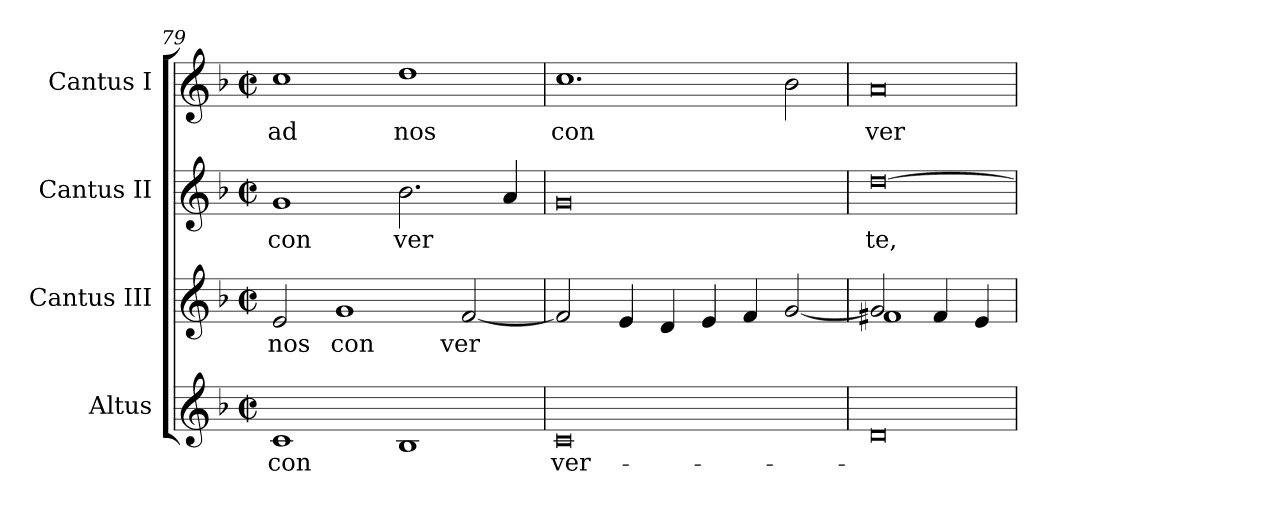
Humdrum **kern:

**kern	**text	**kern	**text	**kern	**text	**kern	**text
*part4	*part4	*part3	*part3	*part2	*part2	*part1	*part1
*staff4	*staff4	*staff3	*staff3	*staff2	*staff2	*staff1	*staff1
*I"Altus	*	*I"Cantus III	*	*I"Cantus II	*	*I"Cantus I	*
*clefG2	*	*clefG2	*	*clefG2	*	*clefG2	*
*k[b-]	*	*k[b-]	*	*k[b-]	*	*k[b-]	*
*F:	*	*F:	*	*F:	*	*F:	*
*M2/2	*	*M2/2	*	*M2/2	*	*M2/2	*
*met(c|)	*	*met(c|)	*	*met(c|)	*	*met(c|)	*
=79	=79	=79	=79	=79	=79	=79	=79
!	!LO:LY:b:cj	!	!LO:LY:b:cj	!	!LO:LY:b:cj	!	!LO:LY:b:cj
1c	con	2e/	nos	1g	con	1cc	ad
!	!	!	!LO:LY:b:cj	!	!	!	!
.	.	1g	con	.	.	.	.
!	!	!	!	!	!LO:LY:b	!	!LO:LY:b:cj
1B-	.	.	.	2.b-\	ver	1dd	nos
!	!	!	!LO:LY:b	!	!	!	!
.	.	[>2f/	ver	.	.	.	.
.	.	.	.	4a/	.	.	.
!!LO:LB:g=z
=80	=80	=80	=80	=80	=80	=80	=80
!	!LO:LY:b:cj	!	!	!	!	!	!LO:LY:b:cj
0c	ver-	2f/]	.	0g	.	1.cc	con
.	.	4e/	.	.	.	.	.
.	.	4d/	.	.	.	.	.
.	.	4e/	.	.	.	.	.
.	.	4f/	.	.	.	.	.
.	.	[<2g/	.	.	.	2b-\	.
=81	=81	=81	=81	=81	=81	=81	=81
!LO:N:vis=0	!	!	!	!LO:N:vis=0	!LO:LY:b:cj	!LO:N:vis=0	!LO:LY:b:cj
*	*	*^	*	*	*	*	*
1d	.	2g/]	1f#	.	[>1dd	te,	1a	ver
.	.	4f#/	.	.	.	.	.	.
.	.	4e/	.	.	.	.	.	.
*	*	*v	*v	*	*	*	*	*
=	=	=	=	=	=	=	=
*-	*-	*-	*-	*-	*-	*-	*-
